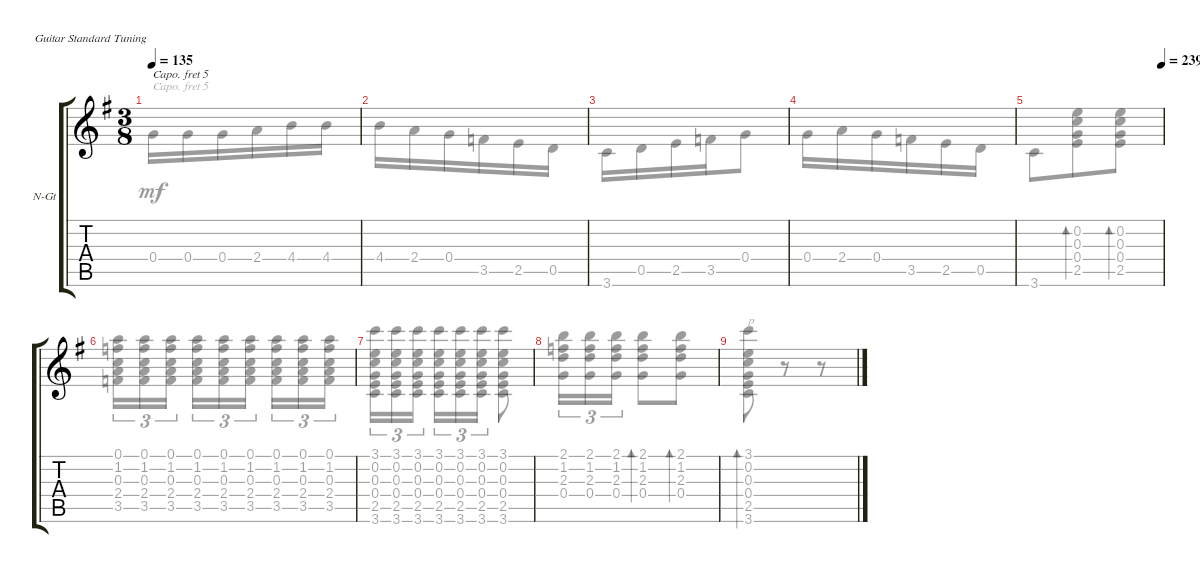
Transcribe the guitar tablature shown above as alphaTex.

\defaultSystemsLayout 4
\bracketExtendMode groupsimilarinstruments
\firstSystemTrackNameOrientation horizontal
\otherSystemsTrackNameOrientation horizontal
\track ("Nylon Guitar" "N-Gt") {instrument acousticguitarnylon}
\staff {score tabs}
\capo 5
\tuning (E4 B3 G3 D3 A2 E2)
\voice
\ts (3 8)
\tempo 135
\clef g2
\ks g
|
|
|
|
\tempo (239.2 0.99375)
|
|
|
|
|
\voice
\clef g2
\ks g
0.4.16{dy mf} 0.4.16 0.4.16 2.4.16 4.4.16 4.4.16 |
4.4.16 2.4.16 0.4.16 3.5.16 2.5.16 0.5.16 |
3.6.16 0.5.16 2.5.16 3.5.16 0.4.8 |
0.4.16 2.4.16 0.4.16 3.5.16 2.5.16 0.5.16 |
3.6.8 (2.5 0.4 0.3 0.2).8{bd 30} (0.2 0.3 0.4 2.5).8{bd 30} |
(3.5 2.4 0.3 1.2 0.1).16{tu (3 2)} (3.5 2.4 0.3 1.2 0.1).16{tu (3 2)} (3.5 2.4 0.3 1.2 0.1).16{tu (3 2)} (3.5 2.4 0.3 1.2 0.1).16{tu (3 2)} (3.5 2.4 0.3 1.2 0.1).16{tu (3 2)} (3.5 2.4 0.3 1.2 0.1).16{tu (3 2)} (3.5 2.4 0.3 1.2 0.1).16{tu (3 2)} (3.5 2.4 0.3 1.2 0.1).16{tu (3 2)} (3.5 2.4 0.3 1.2 0.1).16{tu (3 2)} |
(3.1 0.2 0.3 0.4 2.5 3.6).16{tu (3 2)} (3.1 0.2 0.3 0.4 2.5 3.6).16{tu (3 2)} (3.1 0.2 0.3 0.4 2.5 3.6).16{tu (3 2)} (3.1 0.2 0.3 0.4 2.5 3.6).16{tu (3 2)} (3.1 0.2 0.3 0.4 2.5 3.6).16{tu (3 2)} (3.1 0.2 0.3 0.4 2.5 3.6).16{tu (3 2)} (3.1 0.2 0.3 0.4 2.5 3.6).8 |
(2.1 1.2 2.3 0.4).16{tu (3 2)} (2.1 1.2 2.3 0.4).16{tu (3 2)} (2.1 1.2 2.3 0.4).16{tu (3 2)} (2.1 1.2 2.3 0.4).8{bd 30} (2.1 1.2 2.3 0.4).8{bd 30} |
(3.1 0.2 0.4 0.3 2.5 3.6).8{bd 30 txt "p" fermata (medium 1)} r.8 r.8 |
